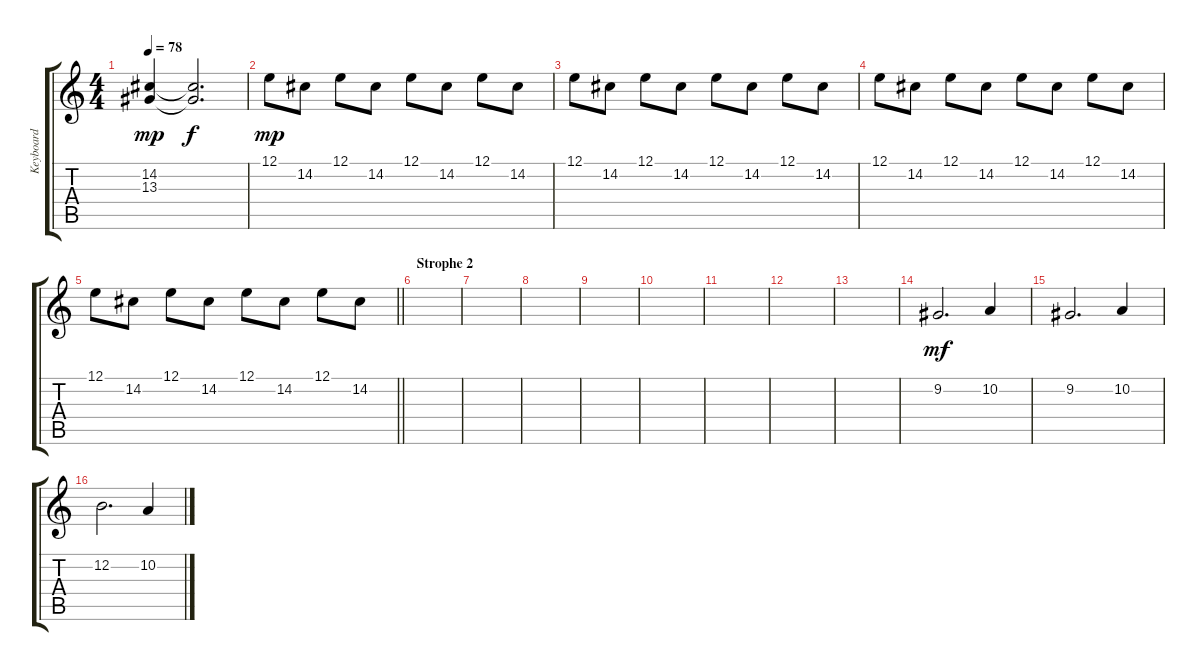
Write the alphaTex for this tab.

\track ("Keyboard" "Keyboard") {instrument piccolo}
\staff {score tabs}
\tuning (E4 B3 G3 D3 A2 E2) {hide}
\ts (4 4)
\tempo 78
\clef g2
\ks c
(14.2 13.3).4{dy mp volume 7} (14.2{t} 13.3{t}).2{d dy f volume 13} |
12.1.8{dy mp} 14.2.8 12.1.8 14.2.8 12.1.8 14.2.8 12.1.8 14.2.8 |
12.1.8 14.2.8 12.1.8 14.2.8 12.1.8 14.2.8 12.1.8 14.2.8 |
12.1.8 14.2.8 12.1.8 14.2.8 12.1.8 14.2.8 12.1.8 14.2.8 |
\barLineRight lightlight
12.1.8 14.2.8 12.1.8 14.2.8 12.1.8 14.2.8 12.1.8 14.2.8 |
\section ("" "Strophe 2")
|
|
|
|
|
|
|
|
9.2.2{d dy mf} 10.2.4 |
9.2.2{d} 10.2.4 |
12.2.2{d} 10.2.4
